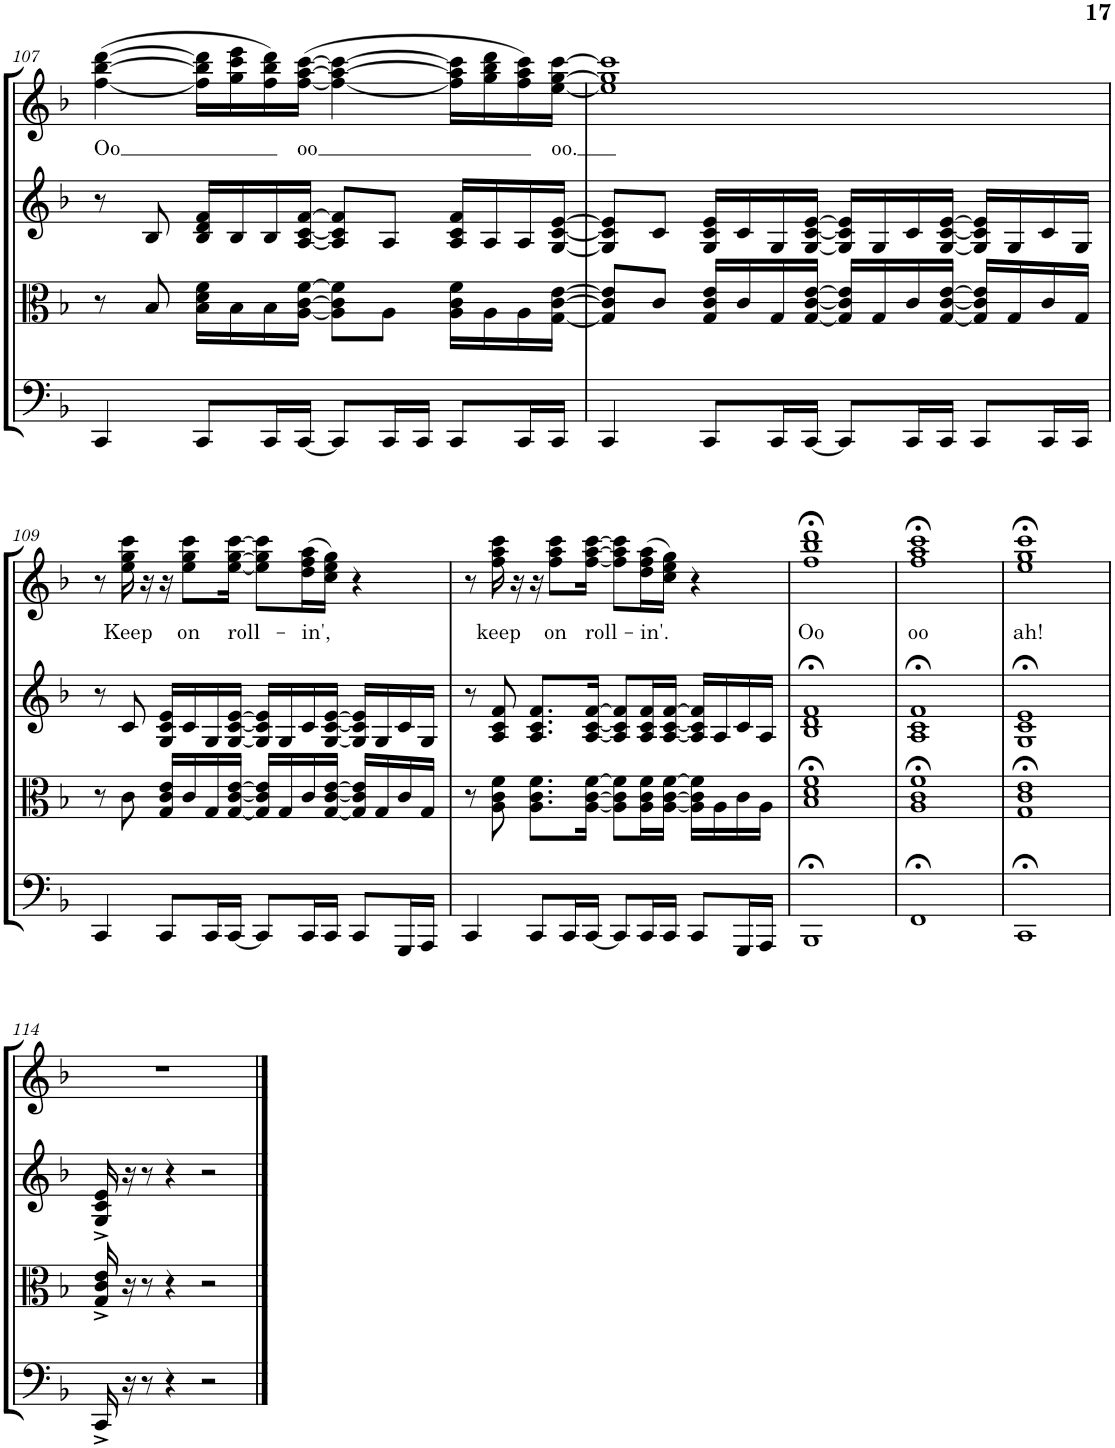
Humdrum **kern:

**kern	**kern	**kern	**kern	**text
*part4	*part3	*part2	*part1	*part1
*staff4	*staff3	*staff2	*staff1	*staff1
*I"Violoncello	*I"Viola	*I"Violin II	*I"Violin I	*
*I'Vc	*I'Vla	*I'Vln	*I'Vln	*
!!LO:PB:g=z
*clefF4	*clefC3	*clefG2	*clefG2	*
*k[b-]	*k[b-]	*k[b-]	*k[b-]	*
*M4/4	*M4/4	*M4/4	*M4/4	*
=107	=107	=107	=107	=107
!	!	!	!	!LO:LY:b
4CC/	8r	8r	([4ff\ [4bb-\ [4ddd\	Oo
.	8B-/	8B-/	.	.
8CC/L	16B-\ 16d\ 16f\LL	16B-/ 16d/ 16f/LL	16ff\] 16bb-\] 16ddd\]LL	.
.	16B-\	16B-/	16gg\ 16ccc\ 16eee\	.
16CC/L	16B-\	16B-/	16ff\ 16bb-\ 16ddd\)	.
!	!	!	!	!LO:LY:b
[16CC/JJ	[16A\ [16c\ [16f\JJ	[16A/ [16c/ [16f/JJ	([16ff\ [16aa\ [16ccc\JJ	oo
8CC/L]	8A\] 8c\] 8f\]L	8A/] 8c/] 8f/]L	4ff\_ 4aa\_ 4ccc\_	.
16CC/L	8A\J	8A/J	.	.
16CC/JJ	.	.	.	.
8CC/L	16A\ 16c\ 16f\LL	16A/ 16c/ 16f/LL	16ff\] 16aa\] 16ccc\]LL	.
.	16A\	16A/	16gg\ 16bb-\ 16ddd\	.
16CC/L	16A\	16A/	16ff\ 16aa\ 16ccc\)	.
!	!	!	!	!LO:LY:b
16CC/JJ	[16G\ [16c\ [16e\JJ	[16G/ [16c/ [16e/JJ	[16ee\ [16gg\ [16ccc\JJ	oo.
=108	=108	=108	=108	=108
4CC/	8G/] 8c/] 8e/]L	8G/] 8c/] 8e/]L	1ee] 1gg] 1ccc]	.
.	8c/J	8c/J	.	.
8CC/L	16G/ 16c/ 16e/LL	16G/ 16c/ 16e/LL	.	.
.	16c/	16c/	.	.
16CC/L	16G/	16G/	.	.
[16CC/JJ	[16G/ [16c/ [16e/JJ	[16G/ [16c/ [16e/JJ	.	.
8CC/L]	16G/] 16c/] 16e/]LL	16G/] 16c/] 16e/]LL	.	.
.	16G/	16G/	.	.
16CC/L	16c/	16c/	.	.
16CC/JJ	[16G/ [16c/ [16e/JJ	[16G/ [16c/ [16e/JJ	.	.
8CC/L	16G/] 16c/] 16e/]LL	16G/] 16c/] 16e/]LL	.	.
.	16G/	16G/	.	.
16CC/L	16c/	16c/	.	.
16CC/JJ	16G/JJ	16G/JJ	.	.
!!LO:LB:g=z
=109	=109	=109	=109	=109
4CC/	8r	8r	8r	.
!	!	!	!	!LO:LY:b
.	8c\	8c/	16ee\ 16gg\ 16ccc\	Keep
.	.	.	16r	.
8CC/L	16G/ 16c/ 16e/LL	16G/ 16c/ 16e/LL	16r	.
!	!	!	!	!LO:LY:b
.	16c/	16c/	8ee\ 8gg\ 8ccc\L	on
16CC/L	16G/	16G/	.	.
!	!	!	!	!LO:LY:b
[16CC/JJ	[16G/ [16c/ [16e/JJ	[16G/ [16c/ [16e/JJ	[16ee\ [16gg\ [16ccc\Jk	roll-
8CC/L]	16G/] 16c/] 16e/]LL	16G/] 16c/] 16e/]LL	8ee\] 8gg\] 8ccc\]L	.
.	16G/	16G/	.	.
!	!	!	!	!LO:LY:b
16CC/L	16c/	16c/	(16dd\ 16ff\ 16aa\L	-in',
16CC/JJ	[16G/ [16c/ [16e/JJ	[16G/ [16c/ [16e/JJ	16cc\ 16ee\ 16gg\JJ)	.
8CC/L	16G/] 16c/] 16e/]LL	16G/] 16c/] 16e/]LL	4r	.
.	16G/	16G/	.	.
16GGG/L	16c/	16c/	.	.
16AAA/JJ	16G/JJ	16G/JJ	.	.
=110	=110	=110	=110	=110
4CC/	8r	8r	8r	.
!	!	!	!	!LO:LY:b
.	8A\ 8c\ 8f\	8A/ 8c/ 8f/	16ff\ 16aa\ 16ccc\	keep
.	.	.	16r	.
8CC/L	8.A\ 8.c\ 8.f\L	8.A/ 8.c/ 8.f/L	16r	.
!	!	!	!	!LO:LY:b
.	.	.	8ff\ 8aa\ 8ccc\L	on
16CC/L	.	.	.	.
!	!	!	!	!LO:LY:b
[16CC/JJ	[16A\ [16c\ [16f\Jk	[16A/ [16c/ [16f/Jk	[16ff\ [16aa\ [16ccc\Jk	roll-
8CC/L]	8A\] 8c\] 8f\]L	8A/] 8c/] 8f/]L	8ff\] 8aa\] 8ccc\]L	.
!	!	!	!	!LO:LY:b
16CC/L	16A\ 16c\ 16f\L	16A/ 16c/ 16f/L	(16dd\ 16ff\ 16aa\L	-in'.
16CC/JJ	[16A\ [16c\ [16f\JJ	[16A/ [16c/ [16f/JJ	16cc\ 16ee\ 16gg\JJ)	.
8CC/L	16A\] 16c\] 16f\]LL	16A/] 16c/] 16f/]LL	4r	.
.	16A\	16A/	.	.
16GGG/L	16c\	16c/	.	.
16AAA/JJ	16A\JJ	16A/JJ	.	.
=111	=111	=111	=111	=111
!	!	!	!	!LO:LY:b
1BBB-;<	1B-;< 1d;< 1f;<	1B-;< 1d;< 1f;<	1ff;< 1bb-;< 1ddd;<	Oo
=112	=112	=112	=112	=112
!	!	!	!	!LO:LY:b
1FF;<	1A;< 1c;< 1f;<	1A;< 1c;< 1f;<	1ff;< 1aa;< 1ccc;<	oo
=113	=113	=113	=113	=113
!	!	!	!	!LO:LY:b
1CC;<	1G;< 1c;< 1e;<	1G;< 1c;< 1e;<	1ee;< 1gg;< 1ccc;<	ah!
!!LO:LB:g=z
=114	=114	=114	=114	=114
16CC^/	16G/^ 16c/^ 16e/^	16G/^ 16c/^ 16e/^	1r	.
16r	16r	16r	.	.
8r	8r	8r	.	.
4r	4r	4r	.	.
2r	2r	2r	.	.
==	==	==	==	==
*-	*-	*-	*-	*-
